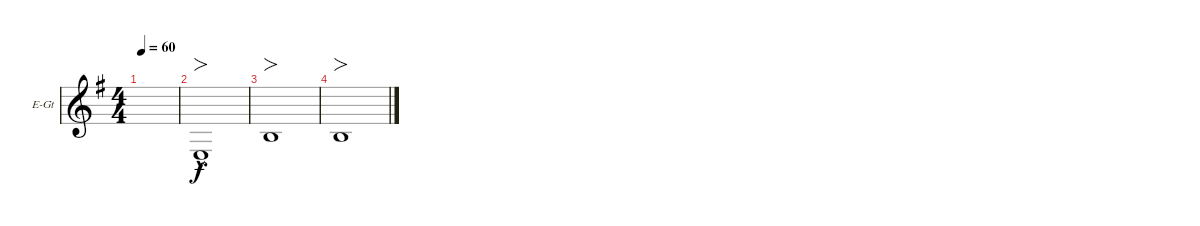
\defaultSystemsLayout 4
\bracketExtendMode groupsimilarinstruments
\firstSystemTrackNameOrientation horizontal
\otherSystemsTrackNameOrientation horizontal
\track ("Electric Guitar (Billy Rankin)" "E-Gt") {instrument electricguitarclean}
\staff {score}
\tuning (E4 B3 G3 D3 A2 E2)
\ts (4 4)
\tempo 60
\clef g2
\ks eminor
|
0.6{hac}.1{fo} |
2.5.1{fo} |
2.5.1{fo}
